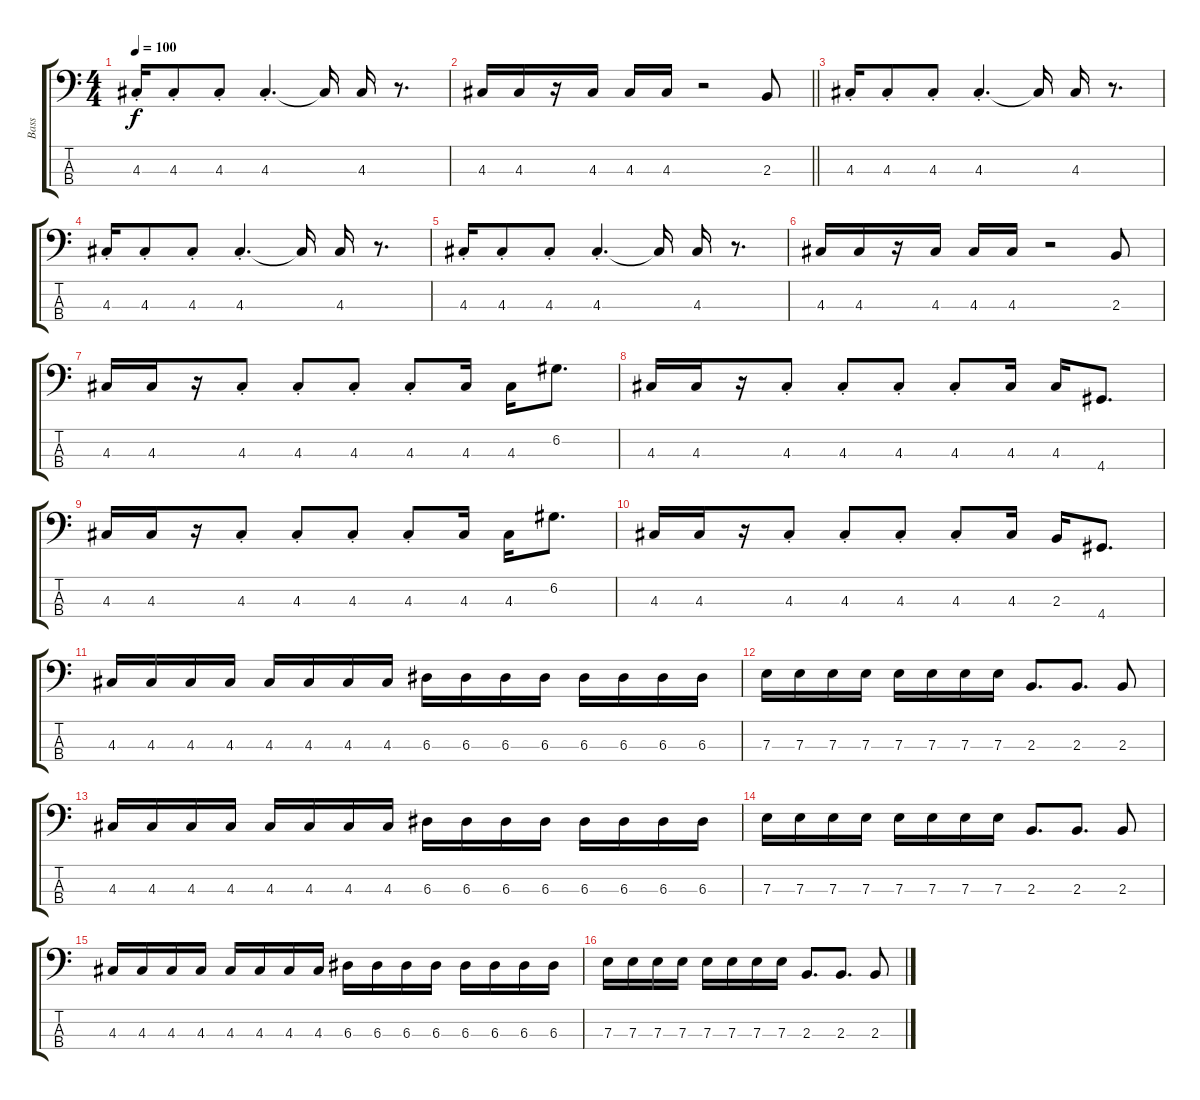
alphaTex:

\track ("Bass" "Bass") {instrument electricbassfinger}
\staff {score tabs}
\tuning (G2 D2 A1 E1) {hide}
\ts (4 4)
\tempo 100
\clef f4
\ks c
4.3{st}.16{dy f} 4.3{st}.8 4.3{st}.8 4.3{st}.4{d} 4.3{t}.16 4.3.16 r.8{d} |
\barLineRight lightlight
4.3.16 4.3.16 r.16 4.3.16 4.3.16 4.3.16 r.2 2.3.8 |
4.3{st}.16{volume 16} 4.3{st}.8 4.3{st}.8 4.3{st}.4{d} 4.3{t}.16 4.3.16 r.8{d} |
4.3{st}.16 4.3{st}.8 4.3{st}.8 4.3{st}.4{d} 4.3{t}.16 4.3.16 r.8{d} |
4.3{st}.16 4.3{st}.8 4.3{st}.8 4.3{st}.4{d} 4.3{t}.16 4.3.16 r.8{d} |
4.3.16 4.3.16 r.16 4.3.16 4.3.16 4.3.16 r.2 2.3.8 |
4.3.16 4.3.16 r.16 4.3{st}.8 4.3{st}.8 4.3{st}.8 4.3{st}.8 4.3.16 4.3.16 6.2.8{d} |
4.3.16 4.3.16 r.16 4.3{st}.8 4.3{st}.8 4.3{st}.8 4.3{st}.8 4.3.16 4.3.16 4.4.8{d} |
4.3.16 4.3.16 r.16 4.3{st}.8 4.3{st}.8 4.3{st}.8 4.3{st}.8 4.3.16 4.3.16 6.2.8{d} |
4.3.16 4.3.16 r.16 4.3{st}.8 4.3{st}.8 4.3{st}.8 4.3{st}.8 4.3.16 2.3.16 4.4.8{d} |
4.3.16 4.3.16 4.3.16 4.3.16 4.3.16 4.3.16 4.3.16 4.3.16 6.3.16 6.3.16 6.3.16 6.3.16 6.3.16 6.3.16 6.3.16 6.3.16 |
7.3.16 7.3.16 7.3.16 7.3.16 7.3.16 7.3.16 7.3.16 7.3.16 2.3.8{d} 2.3.8{d} 2.3.8 |
4.3.16 4.3.16 4.3.16 4.3.16 4.3.16 4.3.16 4.3.16 4.3.16 6.3.16 6.3.16 6.3.16 6.3.16 6.3.16 6.3.16 6.3.16 6.3.16 |
7.3.16 7.3.16 7.3.16 7.3.16 7.3.16 7.3.16 7.3.16 7.3.16 2.3.8{d} 2.3.8{d} 2.3.8 |
4.3.16 4.3.16 4.3.16 4.3.16 4.3.16 4.3.16 4.3.16 4.3.16 6.3.16 6.3.16 6.3.16 6.3.16 6.3.16 6.3.16 6.3.16 6.3.16 |
7.3.16 7.3.16 7.3.16 7.3.16 7.3.16 7.3.16 7.3.16 7.3.16 2.3.8{d} 2.3.8{d} 2.3.8
